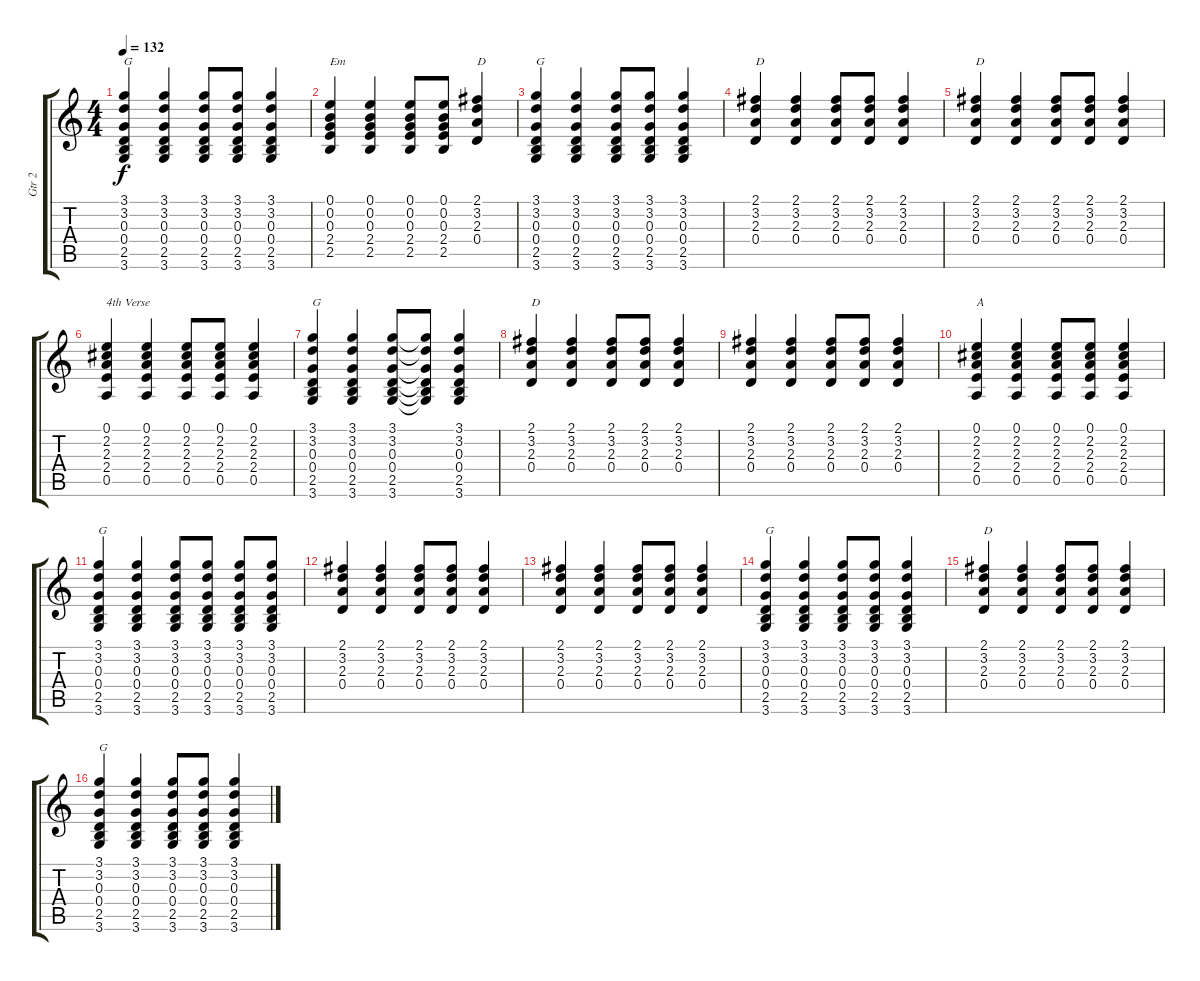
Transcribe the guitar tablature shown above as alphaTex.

\track ("Gtr 2" "Gtr 2") {instrument acousticguitarnylon}
\staff {score tabs}
\tuning (E4 B3 G3 D3 A2 E2) {hide}
\ts (4 4)
\tempo 132
\clef g2
\ks c
(3.1 3.2 0.3 0.4 2.5 3.6).4{txt "G" dy f} (3.1 3.2 0.3 0.4 2.5 3.6).4 (3.1 3.2 0.3 0.4 2.5 3.6).8 (3.1 3.2 0.3 0.4 2.5 3.6).8 (3.1 3.2 0.3 0.4 2.5 3.6).4 |
(0.1 0.2 0.3 2.4 2.5).4{txt "Em"} (0.1 0.2 0.3 2.4 2.5).4 (0.1 0.2 0.3 2.4 2.5).8 (0.1 0.2 0.3 2.4 2.5).8 (2.1 3.2 2.3 0.4).4{txt "D"} |
(3.1 3.2 0.3 0.4 2.5 3.6).4{txt "G"} (3.1 3.2 0.3 0.4 2.5 3.6).4 (3.1 3.2 0.3 0.4 2.5 3.6).8 (3.1 3.2 0.3 0.4 2.5 3.6).8 (3.1 3.2 0.3 0.4 2.5 3.6).4 |
(2.1 3.2 2.3 0.4).4{txt "D"} (2.1 3.2 2.3 0.4).4 (2.1 3.2 2.3 0.4).8 (2.1 3.2 2.3 0.4).8 (2.1 3.2 2.3 0.4).4 |
(2.1 3.2 2.3 0.4).4{txt "D"} (2.1 3.2 2.3 0.4).4 (2.1 3.2 2.3 0.4).8 (2.1 3.2 2.3 0.4).8 (2.1 3.2 2.3 0.4).4 |
(0.1 2.2 2.3 2.4 0.5).4{txt "4th Verse"} (0.1 2.2 2.3 2.4 0.5).4 (0.1 2.2 2.3 2.4 0.5).8 (0.1 2.2 2.3 2.4 0.5).8 (0.1 2.2 2.3 2.4 0.5).4 |
(3.1 3.2 0.3 0.4 2.5 3.6).4{txt "G"} (3.1 3.2 0.3 0.4 2.5 3.6).4 (3.1 3.2 0.3 0.4 2.5 3.6).8 (3.1{t} 3.2{t} 0.3{t} 0.4{t} 2.5{t} 3.6{t}).8 (3.1 3.2 0.3 0.4 2.5 3.6).4 |
(2.1 3.2 2.3 0.4).4{txt "D"} (2.1 3.2 2.3 0.4).4 (2.1 3.2 2.3 0.4).8 (2.1 3.2 2.3 0.4).8 (2.1 3.2 2.3 0.4).4 |
(2.1 3.2 2.3 0.4).4 (2.1 3.2 2.3 0.4).4 (2.1 3.2 2.3 0.4).8 (2.1 3.2 2.3 0.4).8 (2.1 3.2 2.3 0.4).4 |
(0.1 2.2 2.3 2.4 0.5).4{txt "A"} (0.1 2.2 2.3 2.4 0.5).4 (0.1 2.2 2.3 2.4 0.5).8 (0.1 2.2 2.3 2.4 0.5).8 (0.1 2.2 2.3 2.4 0.5).4 |
(3.1 3.2 0.3 0.4 2.5 3.6).4{txt "G"} (3.1 3.2 0.3 0.4 2.5 3.6).4 (3.1 3.2 0.3 0.4 2.5 3.6).8 (3.1 3.2 0.3 0.4 2.5 3.6).8 (3.1 3.2 0.3 0.4 2.5 3.6).8 (3.1 3.2 0.3 0.4 2.5 3.6).8 |
(2.1 3.2 2.3 0.4).4 (2.1 3.2 2.3 0.4).4 (2.1 3.2 2.3 0.4).8 (2.1 3.2 2.3 0.4).8 (2.1 3.2 2.3 0.4).4 |
(2.1 3.2 2.3 0.4).4 (2.1 3.2 2.3 0.4).4 (2.1 3.2 2.3 0.4).8 (2.1 3.2 2.3 0.4).8 (2.1 3.2 2.3 0.4).4 |
(3.1 3.2 0.3 0.4 2.5 3.6).4{txt "G"} (3.1 3.2 0.3 0.4 2.5 3.6).4 (3.1 3.2 0.3 0.4 2.5 3.6).8 (3.1 3.2 0.3 0.4 2.5 3.6).8 (3.1 3.2 0.3 0.4 2.5 3.6).4 |
(2.1 3.2 2.3 0.4).4{txt "D"} (2.1 3.2 2.3 0.4).4 (2.1 3.2 2.3 0.4).8 (2.1 3.2 2.3 0.4).8 (2.1 3.2 2.3 0.4).4 |
(3.1 3.2 0.3 0.4 2.5 3.6).4{txt "G"} (3.1 3.2 0.3 0.4 2.5 3.6).4 (3.1 3.2 0.3 0.4 2.5 3.6).8 (3.1 3.2 0.3 0.4 2.5 3.6).8 (3.1 3.2 0.3 0.4 2.5 3.6).4
